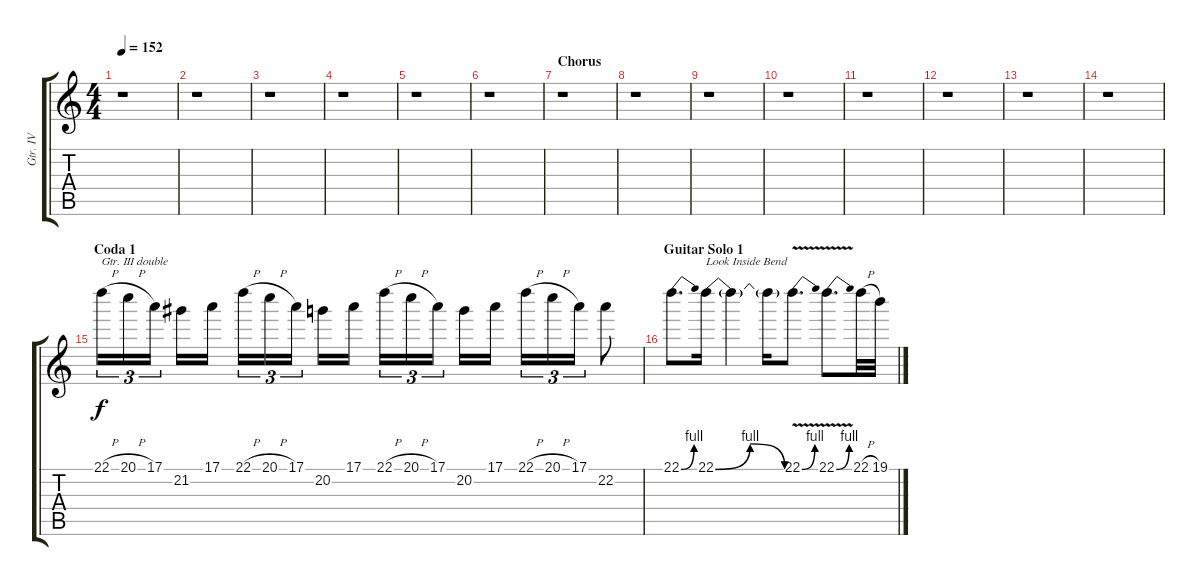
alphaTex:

\track ("Gtr. IV" "Gtr. IV") {instrument distortionguitar}
\staff {score tabs}
\tuning (E4 B3 G3 D3 A2 E2) {hide}
\ts (4 4)
\tempo 152
\clef g2
\ks c
r.1{dy f} |
r.1 |
r.1 |
r.1 |
r.1 |
r.1 |
\section ("" "Chorus")
r.1 |
r.1 |
r.1 |
r.1 |
r.1 |
r.1 |
r.1 |
r.1 |
\section ("" "Coda 1")
22.1{h}.16{tu (3 2) txt "Gtr. III double"} 20.1{h}.16{tu (3 2)} 17.1.16{tu (3 2) beam splitsecondary} 21.2.16 17.1.16 22.1{h}.16{tu (3 2)} 20.1{h}.16{tu (3 2)} 17.1.16{tu (3 2) beam splitsecondary} 20.2.16 17.1.16 22.1{h}.16{tu (3 2)} 20.1{h}.16{tu (3 2)} 17.1.16{tu (3 2) beam splitsecondary} 20.2.16 17.1.16 22.1{h}.16{tu (3 2)} 20.1{h}.16{tu (3 2)} 17.1.16{tu (3 2)} 22.2.8 |
\section ("" "Guitar Solo 1")
22.1{be (bend 0 0 60 4)}.8{d} 22.1{be (bendrelease 0 0 10 4 50 4 60 0)}.16{txt "Look Inside Bend"} 22.1{t}.4 22.1{t}.16 22.1{be (bend 0 0 60 4) v}.8{d} 22.1{be (bend 0 0 60 4) v}.8{d} 22.1{h}.32 19.1.32
